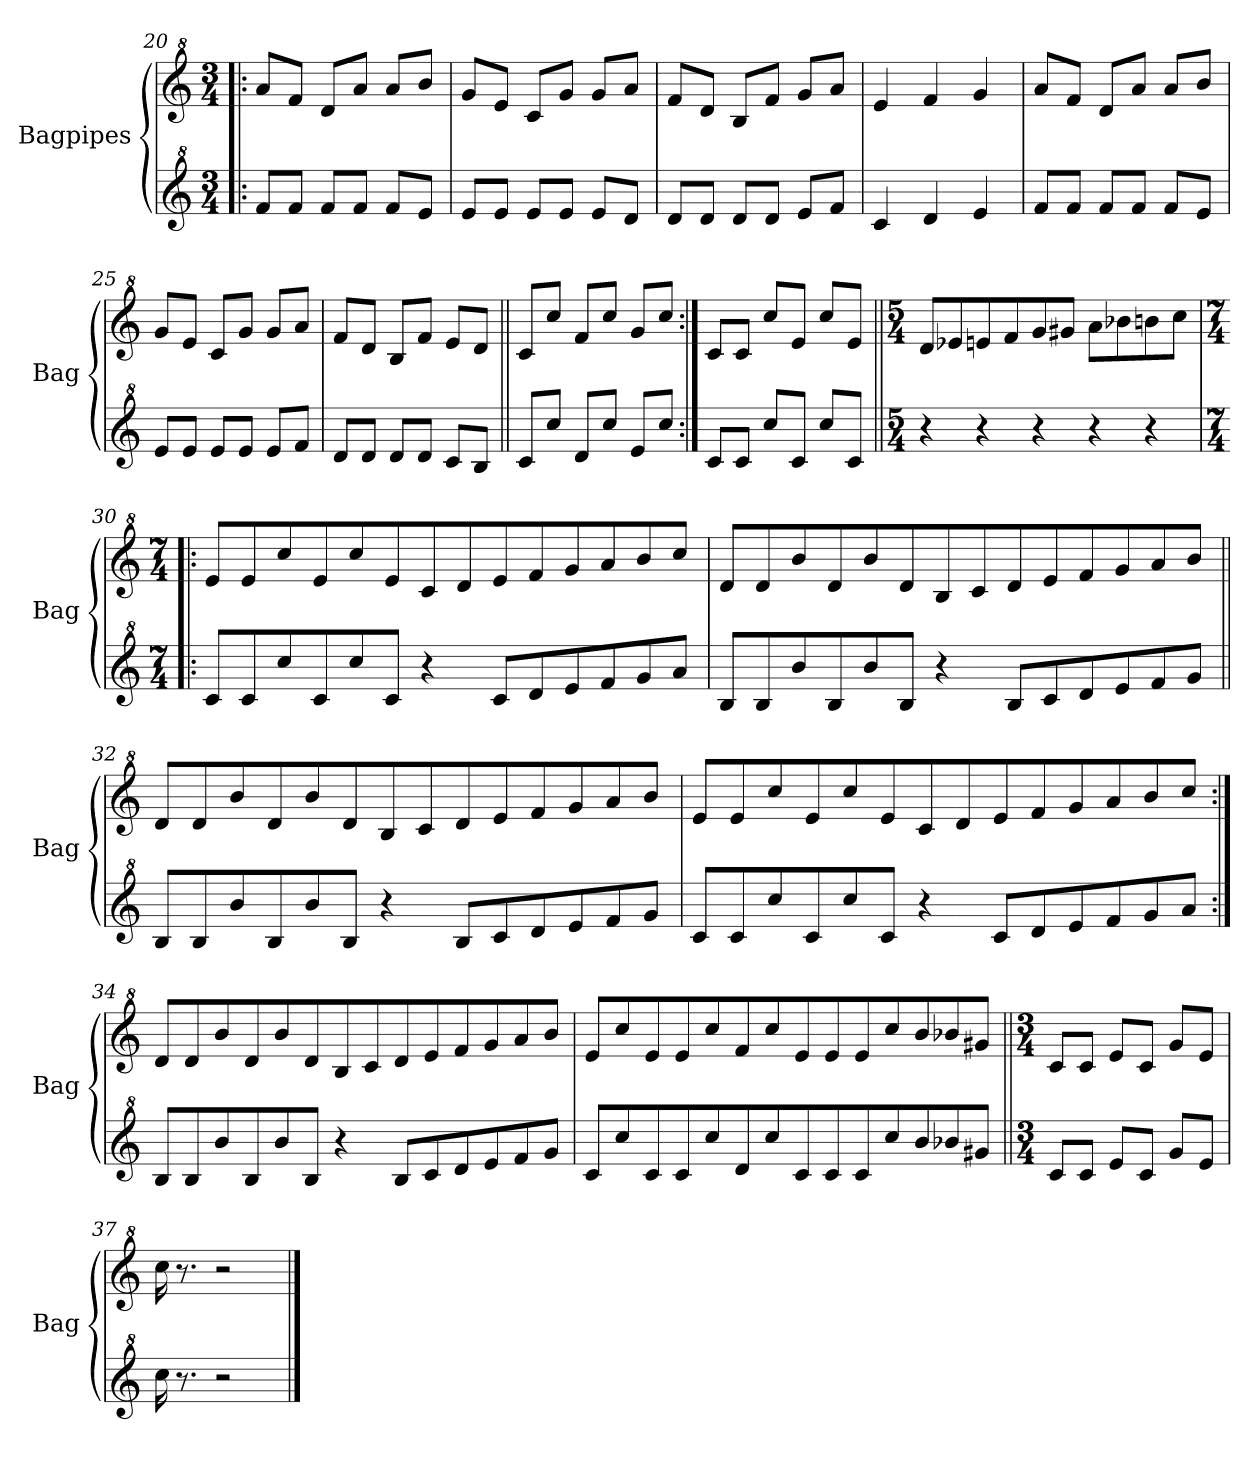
**kern	**kern
*part2	*part1
*staff2	*staff1
*I"Bagpipes	*I"Bagpipes
*I'Bag	*I'Bag
!!LO:LB:g=z
*clefG^2	*clefG^2
*k[]	*k[]
*C:	*C:
*M3/4	*M3/4
=20!|:	=20!|:
8ff/L	8aa/L
8ff/J	8ff/J
8ff/L	8dd/L
8ff/J	8aa/J
8ff/L	8aa/L
8ee/J	8bb/J
=21	=21
8ee/L	8gg/L
8ee/J	8ee/J
8ee/L	8cc/L
8ee/J	8gg/J
8ee/L	8gg/L
8dd/J	8aa/J
=22	=22
8dd/L	8ff/L
8dd/J	8dd/J
8dd/L	8b/L
8dd/J	8ff/J
8ee/L	8gg/L
8ff/J	8aa/J
=23	=23
4cc/	4ee/
4dd/	4ff/
4ee/	4gg/
=24	=24
8ff/L	8aa/L
8ff/J	8ff/J
8ff/L	8dd/L
8ff/J	8aa/J
8ff/L	8aa/L
8ee/J	8bb/J
=25	=25
8ee/L	8gg/L
8ee/J	8ee/J
8ee/L	8cc/L
8ee/J	8gg/J
8ee/L	8gg/L
8ff/J	8aa/J
=26	=26
8dd/L	8ff/L
8dd/J	8dd/J
8dd/L	8b/L
8dd/J	8ff/J
8cc/L	8ee/L
8b/J	8dd/J
!!LO:LB:g=z
=27||	=27||
8cc/L	8cc/L
8ccc/J	8ccc/J
8dd/L	8ff/L
8ccc/J	8ccc/J
8ee/L	8gg/L
8ccc/J	8ccc/J
=28:|!	=28:|!
8cc/L	8cc/L
8cc/J	8cc/J
8ccc/L	8ccc/L
8cc/J	8ee/J
8ccc/L	8ccc/L
8cc/J	8ee/J
=29||	=29||
*M5/4	*M5/4
4r	8dd/L
.	8ee-X/
4r	8een/
.	8ff/
4r	8gg/
.	8gg#X/J
4r	8aa\L
.	8bb-X\
4r	8bbn\
.	8ccc\J
=30!|:	=30!|:
*M7/4	*M7/4
8cc/L	8ee/L
8cc/	8ee/
8ccc/	8ccc/
8cc/	8ee/
8ccc/	8ccc/
8cc/J	8ee/
4r	8cc/
.	8dd/
8cc/L	8ee/
8dd/	8ff/
8ee/	8gg/
8ff/	8aa/
8gg/	8bb/
8aa/J	8ccc/J
!!LO:LB:g=z
=31	=31
8b/L	8dd/L
8b/	8dd/
8bb/	8bb/
8b/	8dd/
8bb/	8bb/
8b/J	8dd/
4r	8b/
.	8cc/
8b/L	8dd/
8cc/	8ee/
8dd/	8ff/
8ee/	8gg/
8ff/	8aa/
8gg/J	8bb/J
=32||	=32||
8b/L	8dd/L
8b/	8dd/
8bb/	8bb/
8b/	8dd/
8bb/	8bb/
8b/J	8dd/
4r	8b/
.	8cc/
8b/L	8dd/
8cc/	8ee/
8dd/	8ff/
8ee/	8gg/
8ff/	8aa/
8gg/J	8bb/J
!!LO:PB:g=z
=33	=33
8cc/L	8ee/L
8cc/	8ee/
8ccc/	8ccc/
8cc/	8ee/
8ccc/	8ccc/
8cc/J	8ee/
4r	8cc/
.	8dd/
8cc/L	8ee/
8dd/	8ff/
8ee/	8gg/
8ff/	8aa/
8gg/	8bb/
8aa/J	8ccc/J
=34:|!	=34:|!
8b/L	8dd/L
8b/	8dd/
8bb/	8bb/
8b/	8dd/
8bb/	8bb/
8b/J	8dd/
4r	8b/
.	8cc/
8b/L	8dd/
8cc/	8ee/
8dd/	8ff/
8ee/	8gg/
8ff/	8aa/
8gg/J	8bb/J
=35	=35
8cc/L	8ee/L
8ccc/	8ccc/
8cc/	8ee/
8cc/	8ee/
8ccc/	8ccc/
8dd/	8ff/
8ccc/	8ccc/
8cc/	8ee/
8cc/	8ee/
8cc/	8ee/
8ccc/	8ccc/
8bb/	8bb/
8bb-X/	8bb-X/
8gg#X/J	8gg#X/J
!!LO:LB:g=z
=36||	=36||
*M3/4	*M3/4
8cc/L	8cc/L
8cc/J	8cc/J
8ee/L	8ee/L
8cc/J	8cc/J
8gg/L	8gg/L
8ee/J	8ee/J
=37	=37
16ccc\	16ccc\
8.r	8.r
2r	2r
==	==
*-	*-
